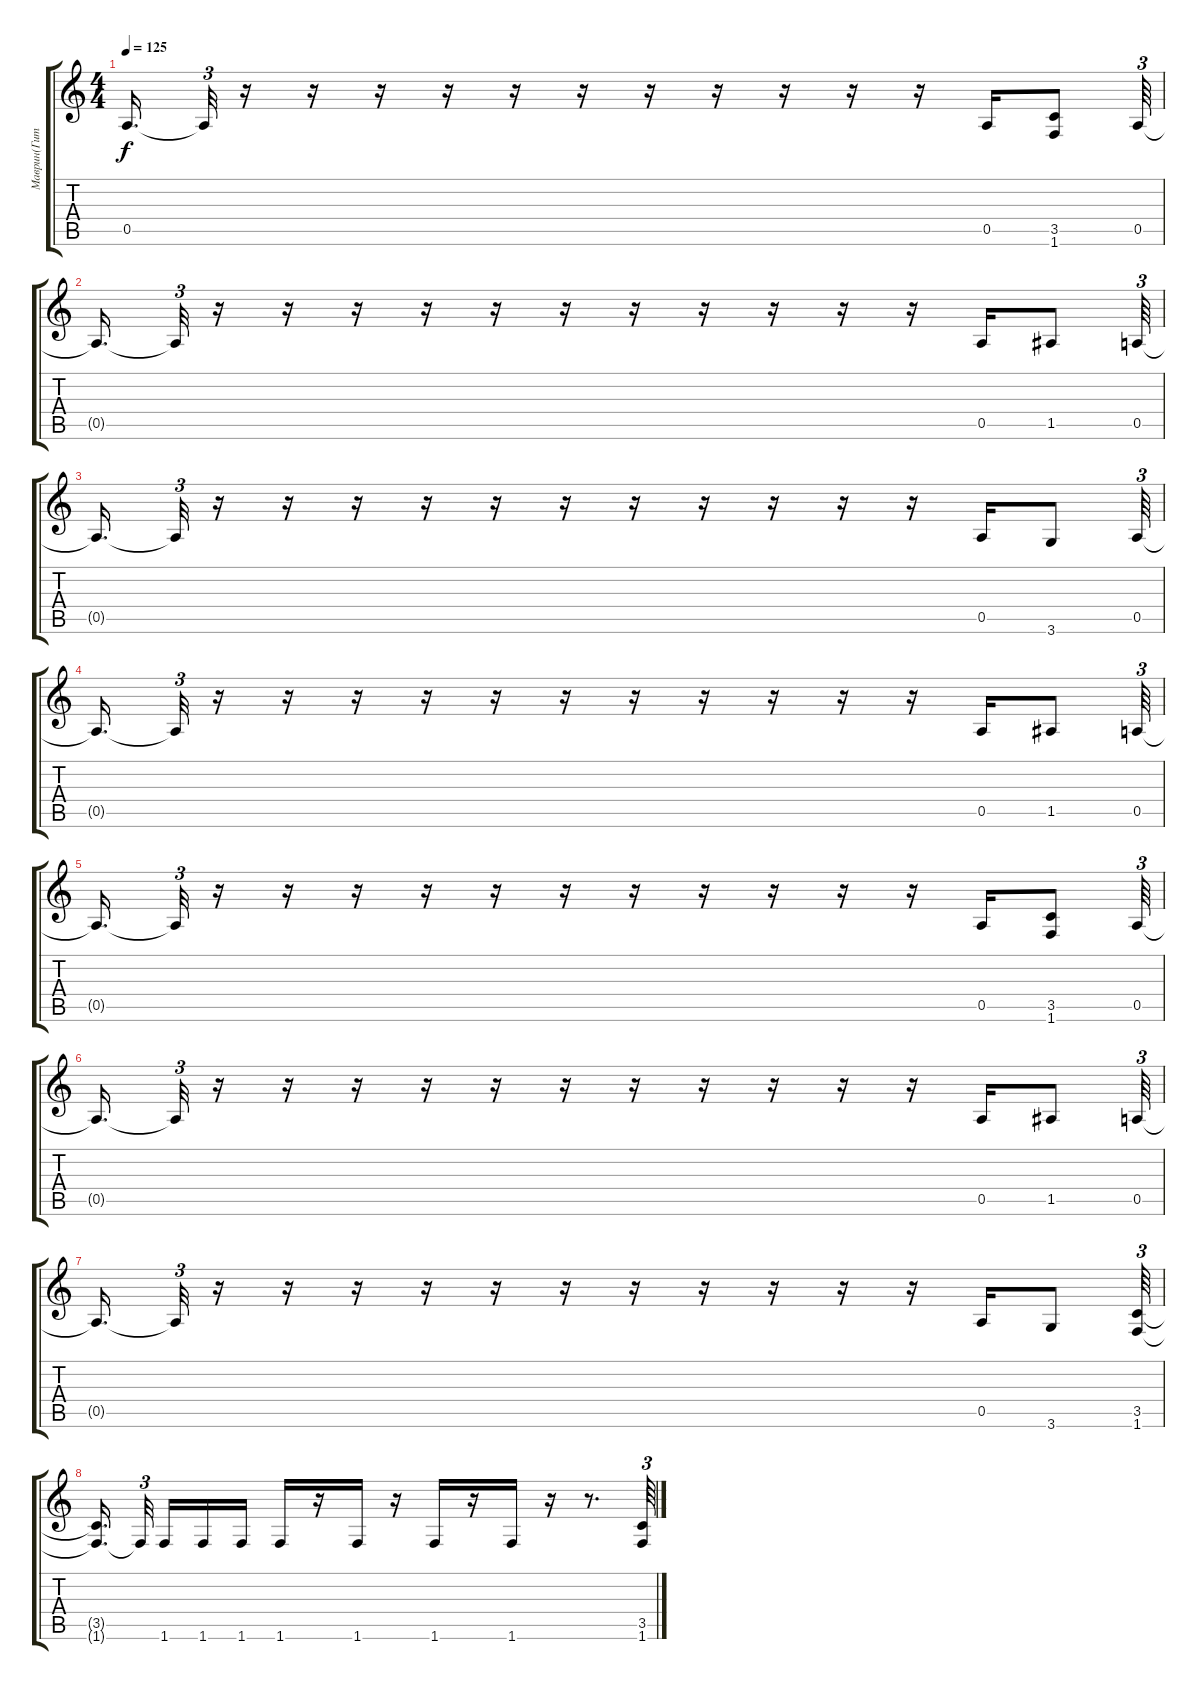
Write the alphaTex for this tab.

\track ("Маврин(Гитара-2)" "Маврин(Гит") {instrument distortionguitar}
\staff {score tabs}
\tuning (E4 B3 G3 D3 A2 E2) {hide}
\ts (4 4)
\tempo 125
\clef g2
\ks c
0.5{t}.16{d dy f} 0.5{t}.32{tu (3 2)} r.16 r.16 r.16 r.16 r.16 r.16 r.16 r.16 r.16 r.16 r.16 0.5.16 (3.5 1.6).8 0.5.64{tu (3 2)} |
0.5{t}.16{d} 0.5{t}.32{tu (3 2)} r.16 r.16 r.16 r.16 r.16 r.16 r.16 r.16 r.16 r.16 r.16 0.5.16 1.5.8 0.5.64{tu (3 2)} |
0.5{t}.16{d} 0.5{t}.32{tu (3 2)} r.16 r.16 r.16 r.16 r.16 r.16 r.16 r.16 r.16 r.16 r.16 0.5.16 3.6.8 0.5.64{tu (3 2)} |
0.5{t}.16{d} 0.5{t}.32{tu (3 2)} r.16 r.16 r.16 r.16 r.16 r.16 r.16 r.16 r.16 r.16 r.16 0.5.16 1.5.8 0.5.64{tu (3 2)} |
0.5{t}.16{d} 0.5{t}.32{tu (3 2)} r.16 r.16 r.16 r.16 r.16 r.16 r.16 r.16 r.16 r.16 r.16 0.5.16 (3.5 1.6).8 0.5.64{tu (3 2)} |
0.5{t}.16{d} 0.5{t}.32{tu (3 2)} r.16 r.16 r.16 r.16 r.16 r.16 r.16 r.16 r.16 r.16 r.16 0.5.16 1.5.8 0.5.64{tu (3 2)} |
0.5{t}.16{d} 0.5{t}.32{tu (3 2)} r.16 r.16 r.16 r.16 r.16 r.16 r.16 r.16 r.16 r.16 r.16 0.5.16 3.6.8 (3.5 1.6).64{tu (3 2)} |
(3.5{t} 1.6{t}).16{d beam splitsecondary} 1.6{t}.32{tu (3 2) beam splitsecondary} 1.6.16 1.6.16 1.6.16 1.6.16 r.16 1.6.16 r.16 1.6.16 r.16 1.6.16 r.16 r.8{d} (3.5 1.6).64{tu (3 2)}
